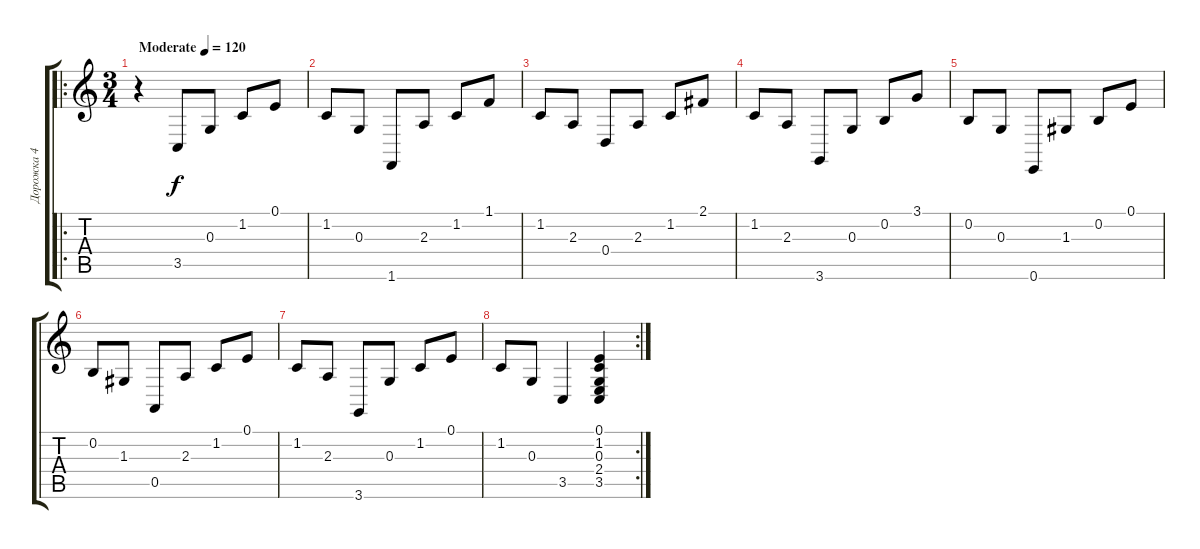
\track ("Дорожка 4" "Дорожка 4") {instrument vibraphone}
\staff {score tabs}
\tuning (E4 B3 G3 D3 A2 E2) {hide}
\ro
\ts (3 4)
\tempo (120 "Moderate")
\clef g2
\ks c
r.4{dy f instrument vibraphone} 3.5.8 0.3.8 1.2.8 0.1.8 |
1.2.8 0.3.8 1.6.8 2.3.8 1.2.8 1.1.8 |
1.2.8 2.3.8 0.4.8 2.3.8 1.2.8 2.1.8 |
1.2.8 2.3.8 3.6.8 0.3.8 0.2.8 3.1.8 |
0.2.8 0.3.8 0.6.8 1.3.8 0.2.8 0.1.8 |
0.2.8 1.3.8 0.5.8 2.3.8 1.2.8 0.1.8 |
1.2.8 2.3.8 3.6.8 0.3.8 1.2.8 0.1.8 |
\rc 2
1.2.8 0.3.8 3.5.4 (0.1 1.2 0.3 2.4 3.5).4
